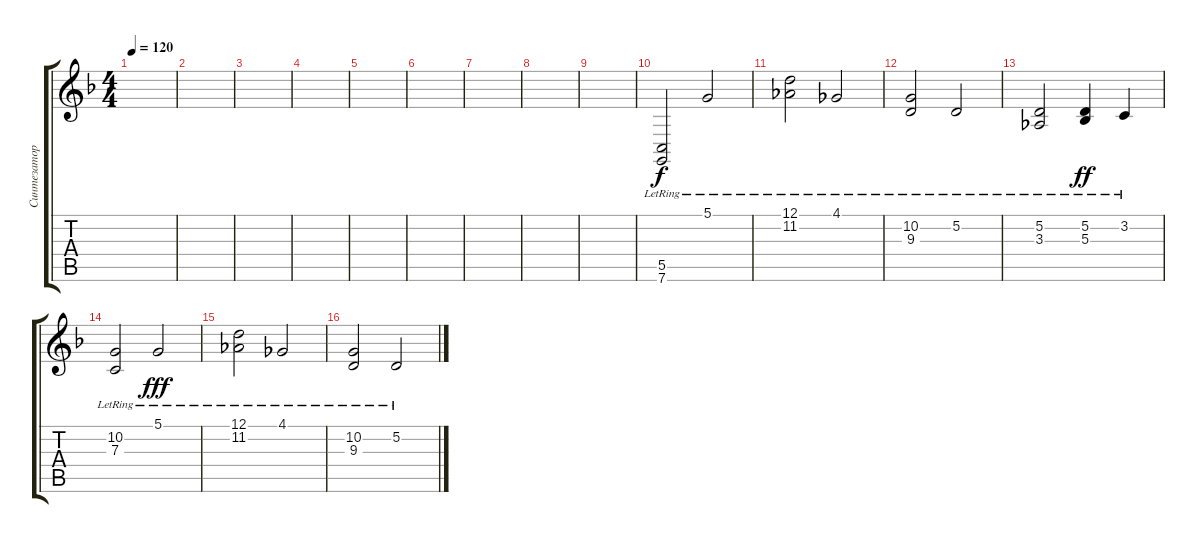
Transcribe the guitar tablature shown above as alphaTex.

\track ("Синтезатор 2" "Синтезатор") {instrument acousticgrandpiano}
\staff {score tabs}
\tuning (D4 A3 F3 C3 G2 C2) {hide}
\ts (4 4)
\tempo 120
\clef g2
\ks dminor
|
|
|
|
|
|
|
|
|
(5.5{lr} 7.6{lr}).2 5.1{lr}.2 |
(12.1{lr} 11.2{lr}).2 4.1{lr}.2 |
(10.2{lr} 9.3{lr}).2 5.2{lr}.2 |
(5.2{lr} 3.3{lr}).2 (5.2{lr} 5.3{lr}).4{dy ff} 3.2{lr}.4 |
(10.2{lr} 7.3{lr}).2 5.1{lr}.2{dy fff} |
(12.1{lr} 11.2{lr}).2 4.1{lr}.2 |
(10.2{lr} 9.3{lr}).2 5.2{lr}.2
